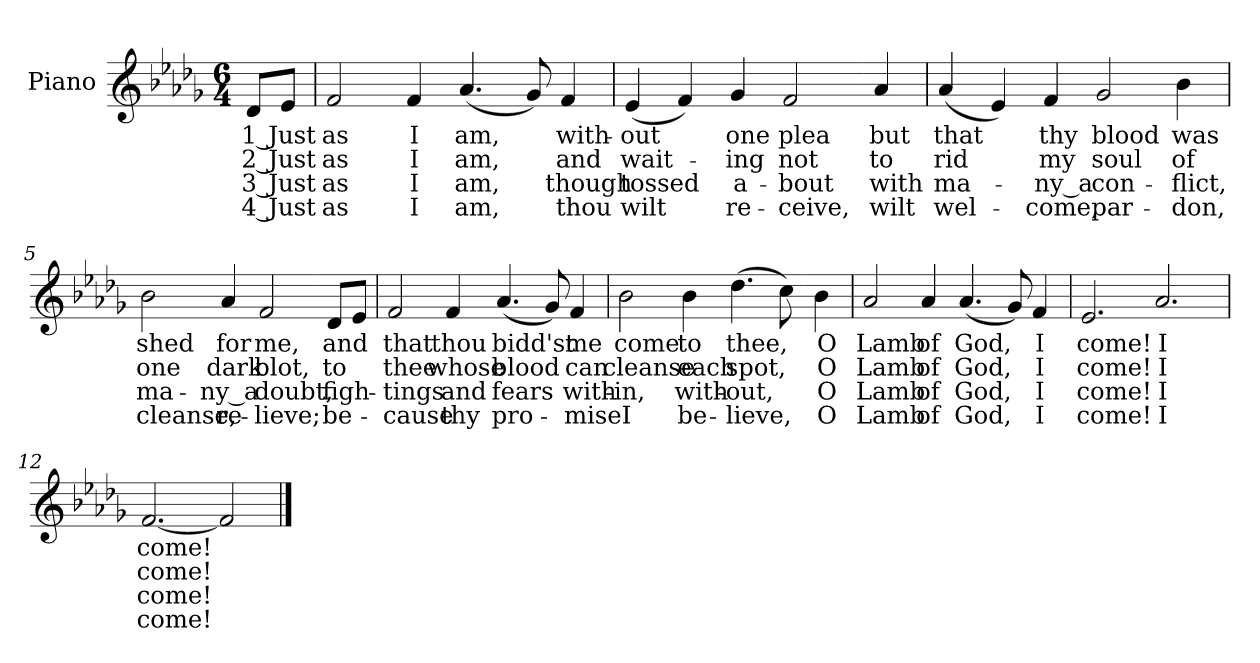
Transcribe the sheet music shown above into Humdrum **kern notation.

**kern	**text	**text	**text	**text
*part1	*part1	*part1	*part1	*part1
*staff1	*staff1	*staff1	*staff1	*staff1
*I"Piano	*	*	*	*
*I'Pno.	*	*	*	*
!!LO:PB:g=z
*clefG2	*	*	*	*
*k[b-e-a-d-g-]	*	*	*	*
*D-:	*	*	*	*
*M6/4	*	*	*	*
=	=	=	=	=
!	!LO:LY:b:color=#000000	!LO:LY:b:color=#000000	!LO:LY:b:color=#000000	!LO:LY:b:color=#000000
8d-i/L	1 Just	2 Just	3 Just	4 Just
8e-i/J	.	.	.	.
=1	=1	=1	=1	=1
!	!LO:LY:b:color=#000000	!LO:LY:b:color=#000000	!LO:LY:b:color=#000000	!LO:LY:b:color=#000000
2fi/	as	as	as	as
!	!LO:LY:b:color=#000000	!LO:LY:b:color=#000000	!LO:LY:b:color=#000000	!LO:LY:b:color=#000000
4fi/	I	I	I	I
!	!LO:LY:b:color=#000000	!LO:LY:b:color=#000000	!LO:LY:b:color=#000000	!LO:LY:b:color=#000000
(4.a-i/	am,	am,	am,	am,
8g-i/)	.	.	.	.
!	!LO:LY:b:color=#000000	!LO:LY:b:color=#000000	!LO:LY:b:color=#000000	!LO:LY:b:color=#000000
4fi/	with-	and	though	thou
=2	=2	=2	=2	=2
!	!LO:LY:b:color=#000000	!LO:LY:b:color=#000000	!LO:LY:b:color=#000000	!LO:LY:b:color=#000000
(4e-i/	-out	wait-	tossed	wilt
4fi/)	.	.	.	.
!	!LO:LY:b:color=#000000	!LO:LY:b:color=#000000	!LO:LY:b:color=#000000	!LO:LY:b:color=#000000
4g-i/	one	-ing	a-	-re-
!	!LO:LY:b:color=#000000	!LO:LY:b:color=#000000	!LO:LY:b:color=#000000	!LO:LY:b:color=#000000
2fi/	plea	not	-bout	ceive,
=3-	=3-	=3-	=3-	=3-
!	!LO:LY:b:color=#000000	!LO:LY:b:color=#000000	!LO:LY:b:color=#000000	!LO:LY:b:color=#000000
4a-i/	but	to	with	wilt
!!LO:LB:g=z
=4	=4	=4	=4	=4
!	!LO:LY:b:color=#000000	!LO:LY:b:color=#000000	!LO:LY:b:color=#000000	!LO:LY:b:color=#000000
(4a-i/	that	rid	ma-	-wel-
4e-i/)	.	.	.	.
!	!LO:LY:b:color=#000000	!LO:LY:b:color=#000000	!LO:LY:b:color=#000000	!LO:LY:b:color=#000000
4fi/	thy	my	-ny_a	come,
!	!LO:LY:b:color=#000000	!LO:LY:b:color=#000000	!LO:LY:b:color=#000000	!LO:LY:b:color=#000000
2g-i/	blood	soul	con-	-par-
!	!LO:LY:b:color=#000000	!LO:LY:b:color=#000000	!LO:LY:b:color=#000000	!LO:LY:b:color=#000000
4b-i\	was	of	-flict,	don,
=5	=5	=5	=5	=5
!	!LO:LY:b:color=#000000	!LO:LY:b:color=#000000	!LO:LY:b:color=#000000	!LO:LY:b:color=#000000
2b-i\	shed	one	ma-	-cleanse,
!	!LO:LY:b:color=#000000	!LO:LY:b:color=#000000	!LO:LY:b:color=#000000	!LO:LY:b:color=#000000
4a-i/	for	dark	ny_a	re-
!	!LO:LY:b:color=#000000	!LO:LY:b:color=#000000	!LO:LY:b:color=#000000	!LO:LY:b:color=#000000
2fi/	me,	blot,	-doubt,	lieve;
=6-	=6-	=6-	=6-	=6-
!	!LO:LY:b:color=#000000	!LO:LY:b:color=#000000	!LO:LY:b:color=#000000	!LO:LY:b:color=#000000
8d-i/L	and	to	figh-	-be-
8e-i/J	.	.	.	.
!!LO:LB:g=z
=7	=7	=7	=7	=7
!	!LO:LY:b:color=#000000	!LO:LY:b:color=#000000	!LO:LY:b:color=#000000	!LO:LY:b:color=#000000
2fi/	that	thee	-tings	cause
!	!LO:LY:b:color=#000000	!LO:LY:b:color=#000000	!LO:LY:b:color=#000000	!LO:LY:b:color=#000000
4fi/	thou	whose	and	thy
!	!LO:LY:b:color=#000000	!LO:LY:b:color=#000000	!LO:LY:b:color=#000000	!LO:LY:b:color=#000000
(4.a-i/	bidd'st	blood	fears	pro-
8g-i/)	.	.	.	.
!	!LO:LY:b:color=#000000	!LO:LY:b:color=#000000	!LO:LY:b:color=#000000	!LO:LY:b:color=#000000
4fi/	me	can	-with-	-mise
=8	=8	=8	=8	=8
!	!LO:LY:b:color=#000000	!LO:LY:b:color=#000000	!LO:LY:b:color=#000000	!LO:LY:b:color=#000000
2b-i\	come	cleanse	in,	I
!	!LO:LY:b:color=#000000	!LO:LY:b:color=#000000	!LO:LY:b:color=#000000	!LO:LY:b:color=#000000
4b-i\	to	each	with-	-be-
!	!LO:LY:b:color=#000000	!LO:LY:b:color=#000000	!LO:LY:b:color=#000000	!LO:LY:b:color=#000000
(4.dd-i\	thee,	spot,	-out,	lieve,
8cci\)	.	.	.	.
=9-	=9-	=9-	=9-	=9-
!	!LO:LY:b:color=#000000	!LO:LY:b:color=#000000	!LO:LY:b:color=#000000	!LO:LY:b:color=#000000
4b-i\	O	O	O	O
!!LO:LB:g=z
=10	=10	=10	=10	=10
!	!LO:LY:b:color=#000000	!LO:LY:b:color=#000000	!LO:LY:b:color=#000000	!LO:LY:b:color=#000000
2a-i/	Lamb	Lamb	Lamb	Lamb
!	!LO:LY:b:color=#000000	!LO:LY:b:color=#000000	!LO:LY:b:color=#000000	!LO:LY:b:color=#000000
4a-i/	of	of	of	of
!	!LO:LY:b:color=#000000	!LO:LY:b:color=#000000	!LO:LY:b:color=#000000	!LO:LY:b:color=#000000
(4.a-i/	God,	God,	God,	God,
8g-i/)	.	.	.	.
!	!LO:LY:b:color=#000000	!LO:LY:b:color=#000000	!LO:LY:b:color=#000000	!LO:LY:b:color=#000000
4fi/	I	I	I	I
=11	=11	=11	=11	=11
!	!LO:LY:b:color=#000000	!LO:LY:b:color=#000000	!LO:LY:b:color=#000000	!LO:LY:b:color=#000000
2.e-i/	come!	come!	come!	come!
!	!LO:LY:b:color=#000000	!LO:LY:b:color=#000000	!LO:LY:b:color=#000000	!LO:LY:b:color=#000000
2.a-i/	I	I	I	I
=12	=12	=12	=12	=12
!	!LO:LY:b:color=#000000	!LO:LY:b:color=#000000	!LO:LY:b:color=#000000	!LO:LY:b:color=#000000
[2.fi/	come!	come!	come!	come!
2fi/]	.	.	.	.
==	==	==	==	==
*-	*-	*-	*-	*-
